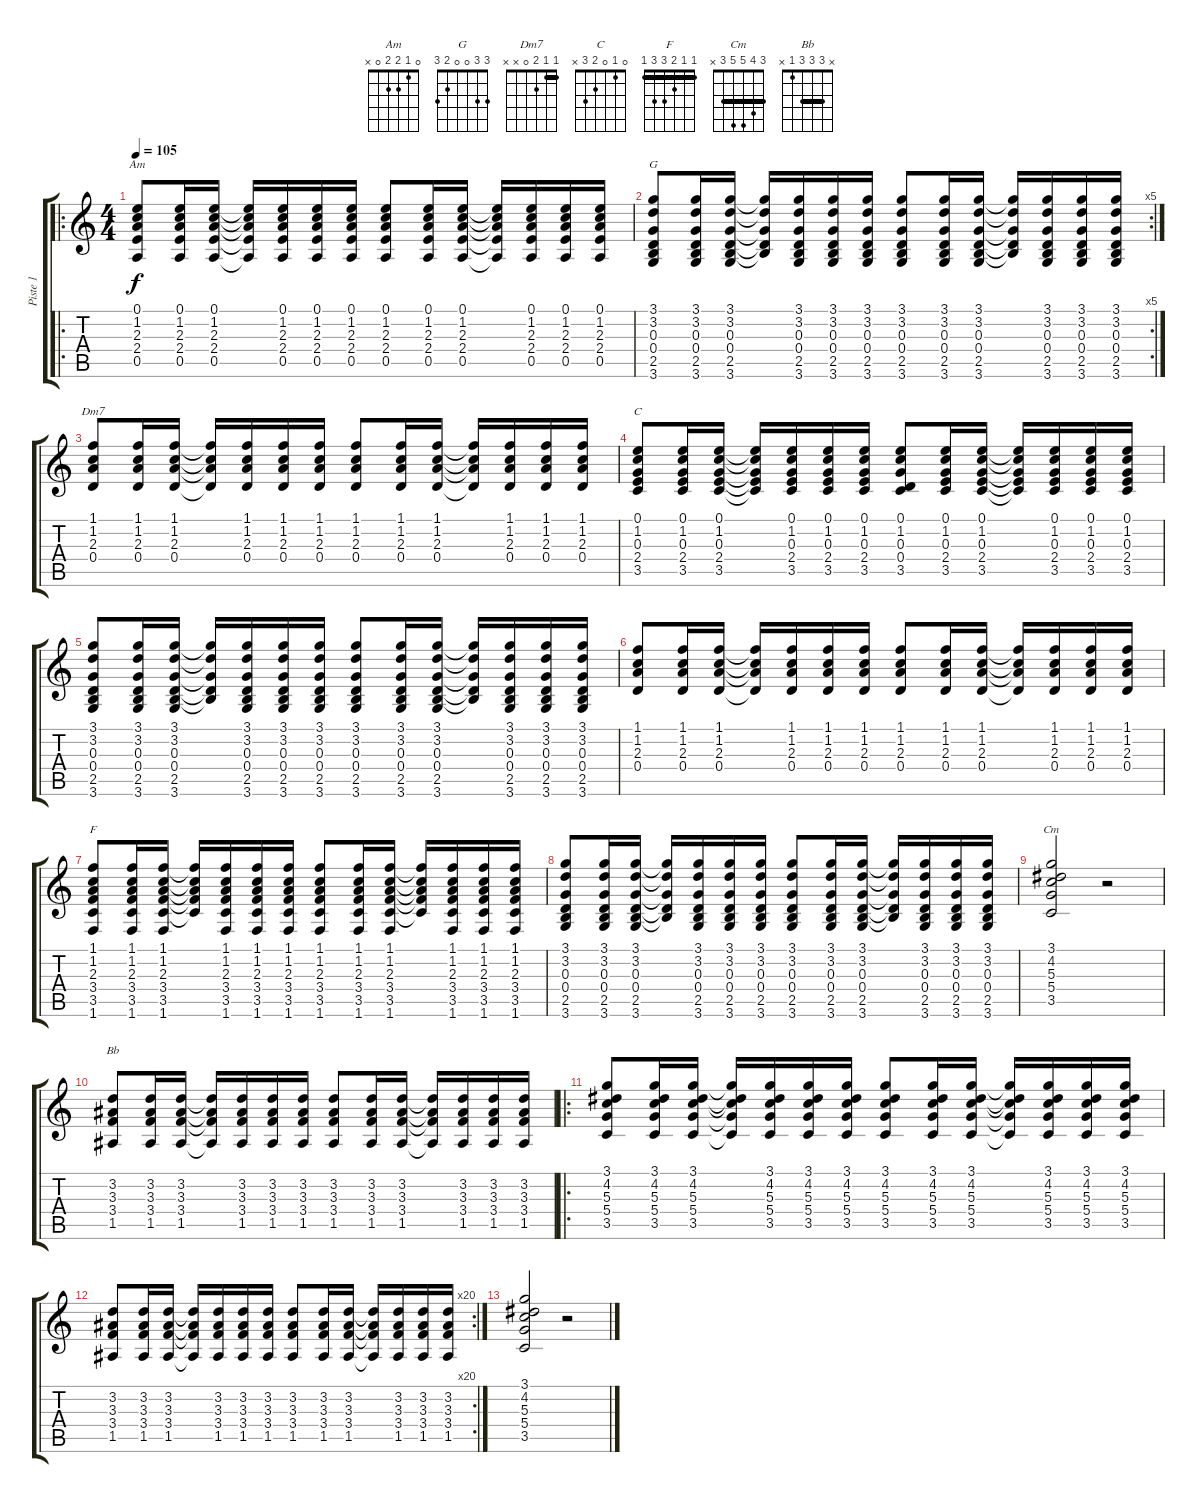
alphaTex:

\track ("Piste 1" "Piste 1") {instrument acousticguitarnylon}
\staff {score tabs}
\tuning (E4 B3 G3 D3 A2 E2) {hide}
\chord ("Am" 0 1 2 2 0 x)
\chord ("G" 3 3 0 0 2 3)
\chord ("Dm7" 1 1 2 0 x x) {barre 1}
\chord ("C" 0 1 0 2 3 x)
\chord ("F" 1 1 2 3 3 1) {barre 1}
\chord ("Cm" 3 4 5 5 3 x) {barre 3}
\chord ("Bb" x 3 3 3 1 x) {barre 3}
\ro
\ts (4 4)
\tempo 105
\clef g2
\ks c
(0.1 1.2 2.3 2.4 0.5).8{ch "Am" dy f} (0.1 1.2 2.3 2.4 0.5).16 (0.1 1.2 2.3 2.4 0.5).16 (0.1{t} 1.2{t} 2.3{t} 2.4{t} 0.5{t}).16 (0.1 1.2 2.3 2.4 0.5).16 (0.1 1.2 2.3 2.4 0.5).16 (0.1 1.2 2.3 2.4 0.5).16 (0.1 1.2 2.3 2.4 0.5).8 (0.1 1.2 2.3 2.4 0.5).16 (0.1 1.2 2.3 2.4 0.5).16 (0.1{t} 1.2{t} 2.3{t} 2.4{t} 0.5{t}).16 (0.1 1.2 2.3 2.4 0.5).16 (0.1 1.2 2.3 2.4 0.5).16 (0.1 1.2 2.3 2.4 0.5).16 |
\rc 5
(3.1 3.2 0.3 0.4 2.5 3.6).8{ch "G"} (3.1 3.2 0.3 0.4 2.5 3.6).16 (3.1 3.2 0.3 0.4 2.5 3.6).16 (3.1{t} 3.2{t} 0.3{t} 0.4{t} 2.5{t}).16 (3.1 3.2 0.3 0.4 2.5 3.6).16 (3.1 3.2 0.3 0.4 2.5 3.6).16 (3.1 3.2 0.3 0.4 2.5 3.6).16 (3.1 3.2 0.3 0.4 2.5 3.6).8 (3.1 3.2 0.3 0.4 2.5 3.6).16 (3.1 3.2 0.3 0.4 2.5 3.6).16 (3.1{t} 3.2{t} 0.3{t} 0.4{t} 2.5{t}).16 (3.1 3.2 0.3 0.4 2.5 3.6).16 (3.1 3.2 0.3 0.4 2.5 3.6).16 (3.1 3.2 0.3 0.4 2.5 3.6).16 |
(1.1 1.2 2.3 0.4).8{ch "Dm7"} (1.1 1.2 2.3 0.4).16 (1.1 1.2 2.3 0.4).16 (1.1{t} 1.2{t} 2.3{t} 0.4{t}).16 (1.1 1.2 2.3 0.4).16 (1.1 1.2 2.3 0.4).16 (1.1 1.2 2.3 0.4).16 (1.1 1.2 2.3 0.4).8 (1.1 1.2 2.3 0.4).16 (1.1 1.2 2.3 0.4).16 (1.1{t} 1.2{t} 2.3{t} 0.4{t}).16 (1.1 1.2 2.3 0.4).16 (1.1 1.2 2.3 0.4).16 (1.1 1.2 2.3 0.4).16 |
(0.1 1.2 0.3 2.4 3.5).8{ch "C"} (0.1 1.2 0.3 2.4 3.5).16 (0.1 1.2 0.3 2.4 3.5).16 (0.1{t} 1.2{t} 0.3{t} 2.4{t} 3.5{t}).16 (0.1 1.2 0.3 2.4 3.5).16 (0.1 1.2 0.3 2.4 3.5).16 (0.1 1.2 0.3 2.4 3.5).16 (0.1 1.2 0.3 0.4 3.5).8 (0.1 1.2 0.3 2.4 3.5).16 (0.1 1.2 0.3 2.4 3.5).16 (0.1{t} 1.2{t} 0.3{t} 2.4{t} 3.5{t}).16 (0.1 1.2 0.3 2.4 3.5).16 (0.1 1.2 0.3 2.4 3.5).16 (0.1 1.2 0.3 2.4 3.5).16 |
(3.1 3.2 0.3 0.4 2.5 3.6).8 (3.1 3.2 0.3 0.4 2.5 3.6).16 (3.1 3.2 0.3 0.4 2.5 3.6).16 (3.1{t} 3.2{t} 0.3{t} 0.4{t} 2.5{t}).16 (3.1 3.2 0.3 0.4 2.5 3.6).16 (3.1 3.2 0.3 0.4 2.5 3.6).16 (3.1 3.2 0.3 0.4 2.5 3.6).16 (3.1 3.2 0.3 0.4 2.5 3.6).8 (3.1 3.2 0.3 0.4 2.5 3.6).16 (3.1 3.2 0.3 0.4 2.5 3.6).16 (3.1{t} 3.2{t} 0.3{t} 0.4{t} 2.5{t}).16 (3.1 3.2 0.3 0.4 2.5 3.6).16 (3.1 3.2 0.3 0.4 2.5 3.6).16 (3.1 3.2 0.3 0.4 2.5 3.6).16 |
(1.1 1.2 2.3 0.4).8 (1.1 1.2 2.3 0.4).16 (1.1 1.2 2.3 0.4).16 (1.1{t} 1.2{t} 2.3{t} 0.4{t}).16 (1.1 1.2 2.3 0.4).16 (1.1 1.2 2.3 0.4).16 (1.1 1.2 2.3 0.4).16 (1.1 1.2 2.3 0.4).8 (1.1 1.2 2.3 0.4).16 (1.1 1.2 2.3 0.4).16 (1.1{t} 1.2{t} 2.3{t} 0.4{t}).16 (1.1 1.2 2.3 0.4).16 (1.1 1.2 2.3 0.4).16 (1.1 1.2 2.3 0.4).16 |
(1.1 1.2 2.3 3.4 3.5 1.6).8{ch "F"} (1.1 1.2 2.3 3.4 3.5 1.6).16 (1.1 1.2 2.3 3.4 3.5 1.6).16 (1.1{t} 1.2{t} 2.3{t} 3.4{t} 3.5{t}).16 (1.1 1.2 2.3 3.4 3.5 1.6).16 (1.1 1.2 2.3 3.4 3.5 1.6).16 (1.1 1.2 2.3 3.4 3.5 1.6).16 (1.1 1.2 2.3 3.4 3.5 1.6).8 (1.1 1.2 2.3 3.4 3.5 1.6).16 (1.1 1.2 2.3 3.4 3.5 1.6).16 (1.1{t} 1.2{t} 2.3{t} 3.4{t} 3.5{t}).16 (1.1 1.2 2.3 3.4 3.5 1.6).16 (1.1 1.2 2.3 3.4 3.5 1.6).16 (1.1 1.2 2.3 3.4 3.5 1.6).16 |
(3.1 3.2 0.3 0.4 2.5 3.6).8 (3.1 3.2 0.3 0.4 2.5 3.6).16 (3.1 3.2 0.3 0.4 2.5 3.6).16 (3.1{t} 3.2{t} 0.3{t} 0.4{t} 2.5{t}).16 (3.1 3.2 0.3 0.4 2.5 3.6).16 (3.1 3.2 0.3 0.4 2.5 3.6).16 (3.1 3.2 0.3 0.4 2.5 3.6).16 (3.1 3.2 0.3 0.4 2.5 3.6).8 (3.1 3.2 0.3 0.4 2.5 3.6).16 (3.1 3.2 0.3 0.4 2.5 3.6).16 (3.1{t} 3.2{t} 0.3{t} 0.4{t} 2.5{t}).16 (3.1 3.2 0.3 0.4 2.5 3.6).16 (3.1 3.2 0.3 0.4 2.5 3.6).16 (3.1 3.2 0.3 0.4 2.5 3.6).16 |
(3.1 4.2 5.3 5.4 3.5).2{ch "Cm"} r.2 |
(3.2 3.3 3.4 1.5).8{ch "Bb"} (3.2 3.3 3.4 1.5).16 (3.2 3.3 3.4 1.5).16 (3.2{t} 3.3{t} 3.4{t} 1.5{t}).16 (3.2 3.3 3.4 1.5).16 (3.2 3.3 3.4 1.5).16 (3.2 3.3 3.4 1.5).16 (3.2 3.3 3.4 1.5).8 (3.2 3.3 3.4 1.5).16 (3.2 3.3 3.4 1.5).16 (3.2{t} 3.3{t} 3.4{t} 1.5{t}).16 (3.2 3.3 3.4 1.5).16 (3.2 3.3 3.4 1.5).16 (3.2 3.3 3.4 1.5).16 |
\ro
(3.1 4.2 5.3 5.4 3.5).8 (3.1 4.2 5.3 5.4 3.5).16 (3.1 4.2 5.3 5.4 3.5).16 (3.1{t} 4.2{t} 5.3{t} 5.4{t} 3.5{t}).16 (3.1 4.2 5.3 5.4 3.5).16 (3.1 4.2 5.3 5.4 3.5).16 (3.1 4.2 5.3 5.4 3.5).16 (3.1 4.2 5.3 5.4 3.5).8 (3.1 4.2 5.3 5.4 3.5).16 (3.1 4.2 5.3 5.4 3.5).16 (3.1{t} 4.2{t} 5.3{t} 5.4{t} 3.5{t}).16 (3.1 4.2 5.3 5.4 3.5).16 (3.1 4.2 5.3 5.4 3.5).16 (3.1 4.2 5.3 5.4 3.5).16 |
\rc 20
(3.2 3.3 3.4 1.5).8 (3.2 3.3 3.4 1.5).16 (3.2 3.3 3.4 1.5).16 (3.2{t} 3.3{t} 3.4{t} 1.5{t}).16 (3.2 3.3 3.4 1.5).16 (3.2 3.3 3.4 1.5).16 (3.2 3.3 3.4 1.5).16 (3.2 3.3 3.4 1.5).8 (3.2 3.3 3.4 1.5).16 (3.2 3.3 3.4 1.5).16 (3.2{t} 3.3{t} 3.4{t} 1.5{t}).16 (3.2 3.3 3.4 1.5).16 (3.2 3.3 3.4 1.5).16 (3.2 3.3 3.4 1.5).16 |
(3.1 4.2 5.3 5.4 3.5).2 r.2
